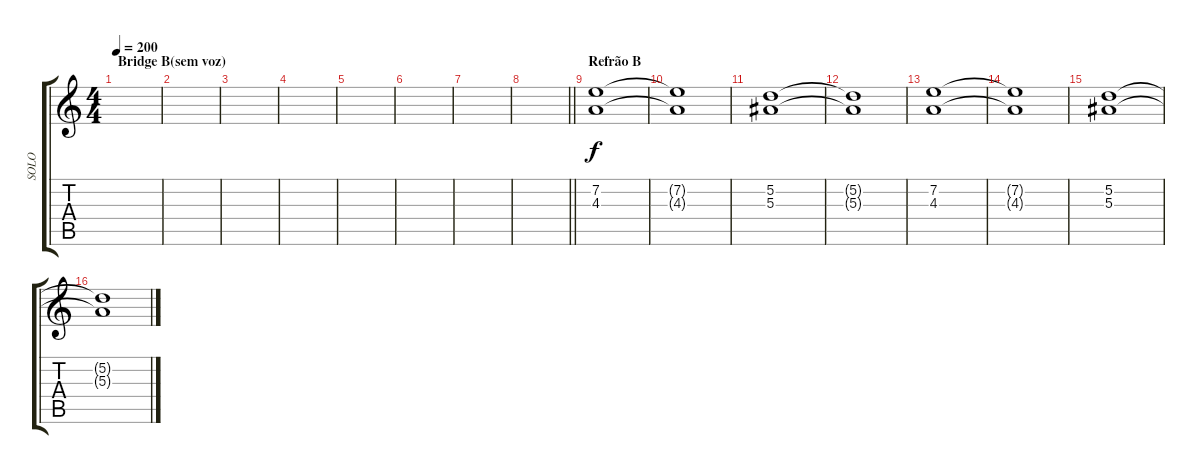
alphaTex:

\track ("SOLO" "SOLO") {instrument distortionguitar}
\staff {score tabs}
\tuning (D4 A3 F3 C3 G2 D2) {hide}
\ts (4 4)
\section ("" "Bridge B(sem voz)")
\tempo 200
\clef g2
\ks c
|
|
|
|
|
|
|
\barLineRight lightlight
|
\section ("" "Refrão B")
(7.2 4.3).1{volume 9} |
(7.2{t} 4.3{t}).1 |
(5.2 5.3).1 |
(5.2{t} 5.3{t}).1 |
(7.2 4.3).1 |
(7.2{t} 4.3{t}).1 |
(5.2 5.3).1 |
(5.2{t} 5.3{t}).1
